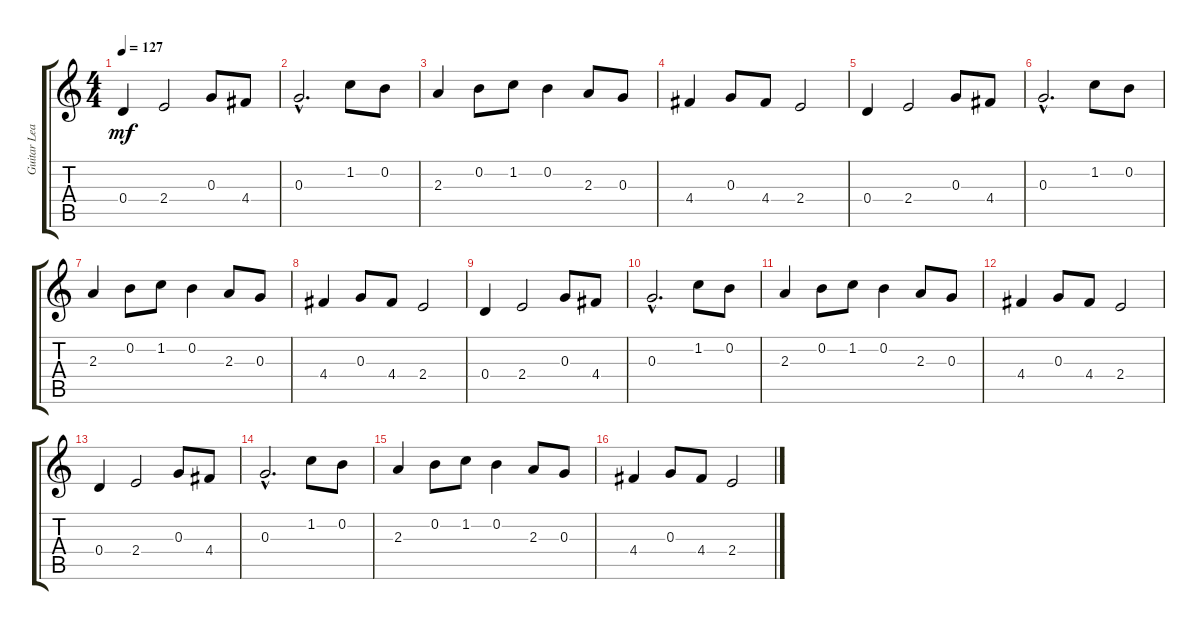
\track ("Guitar Lead" "Guitar Lea") {instrument distortionguitar}
\staff {score tabs}
\tuning (E4 B3 G3 D3 A2 E2) {hide}
\ts (4 4)
\tempo 127
\clef g2
\ks c
0.4.4{dy mf} 2.4.2 0.3.8 4.4.8 |
0.3{hac}.2{d} 1.2.8 0.2.8 |
2.3.4 0.2.8 1.2.8 0.2.4 2.3.8 0.3.8 |
4.4.4 0.3.8 4.4.8 2.4.2 |
0.4.4 2.4.2 0.3.8 4.4.8 |
0.3{hac}.2{d} 1.2.8 0.2.8 |
2.3.4 0.2.8 1.2.8 0.2.4 2.3.8 0.3.8 |
4.4.4 0.3.8 4.4.8 2.4.2 |
0.4.4 2.4.2 0.3.8 4.4.8 |
0.3{hac}.2{d} 1.2.8 0.2.8 |
2.3.4 0.2.8 1.2.8 0.2.4 2.3.8 0.3.8 |
4.4.4 0.3.8 4.4.8 2.4.2 |
0.4.4 2.4.2 0.3.8 4.4.8 |
0.3{hac}.2{d} 1.2.8 0.2.8 |
2.3.4 0.2.8 1.2.8 0.2.4 2.3.8 0.3.8 |
4.4.4 0.3.8 4.4.8 2.4.2
